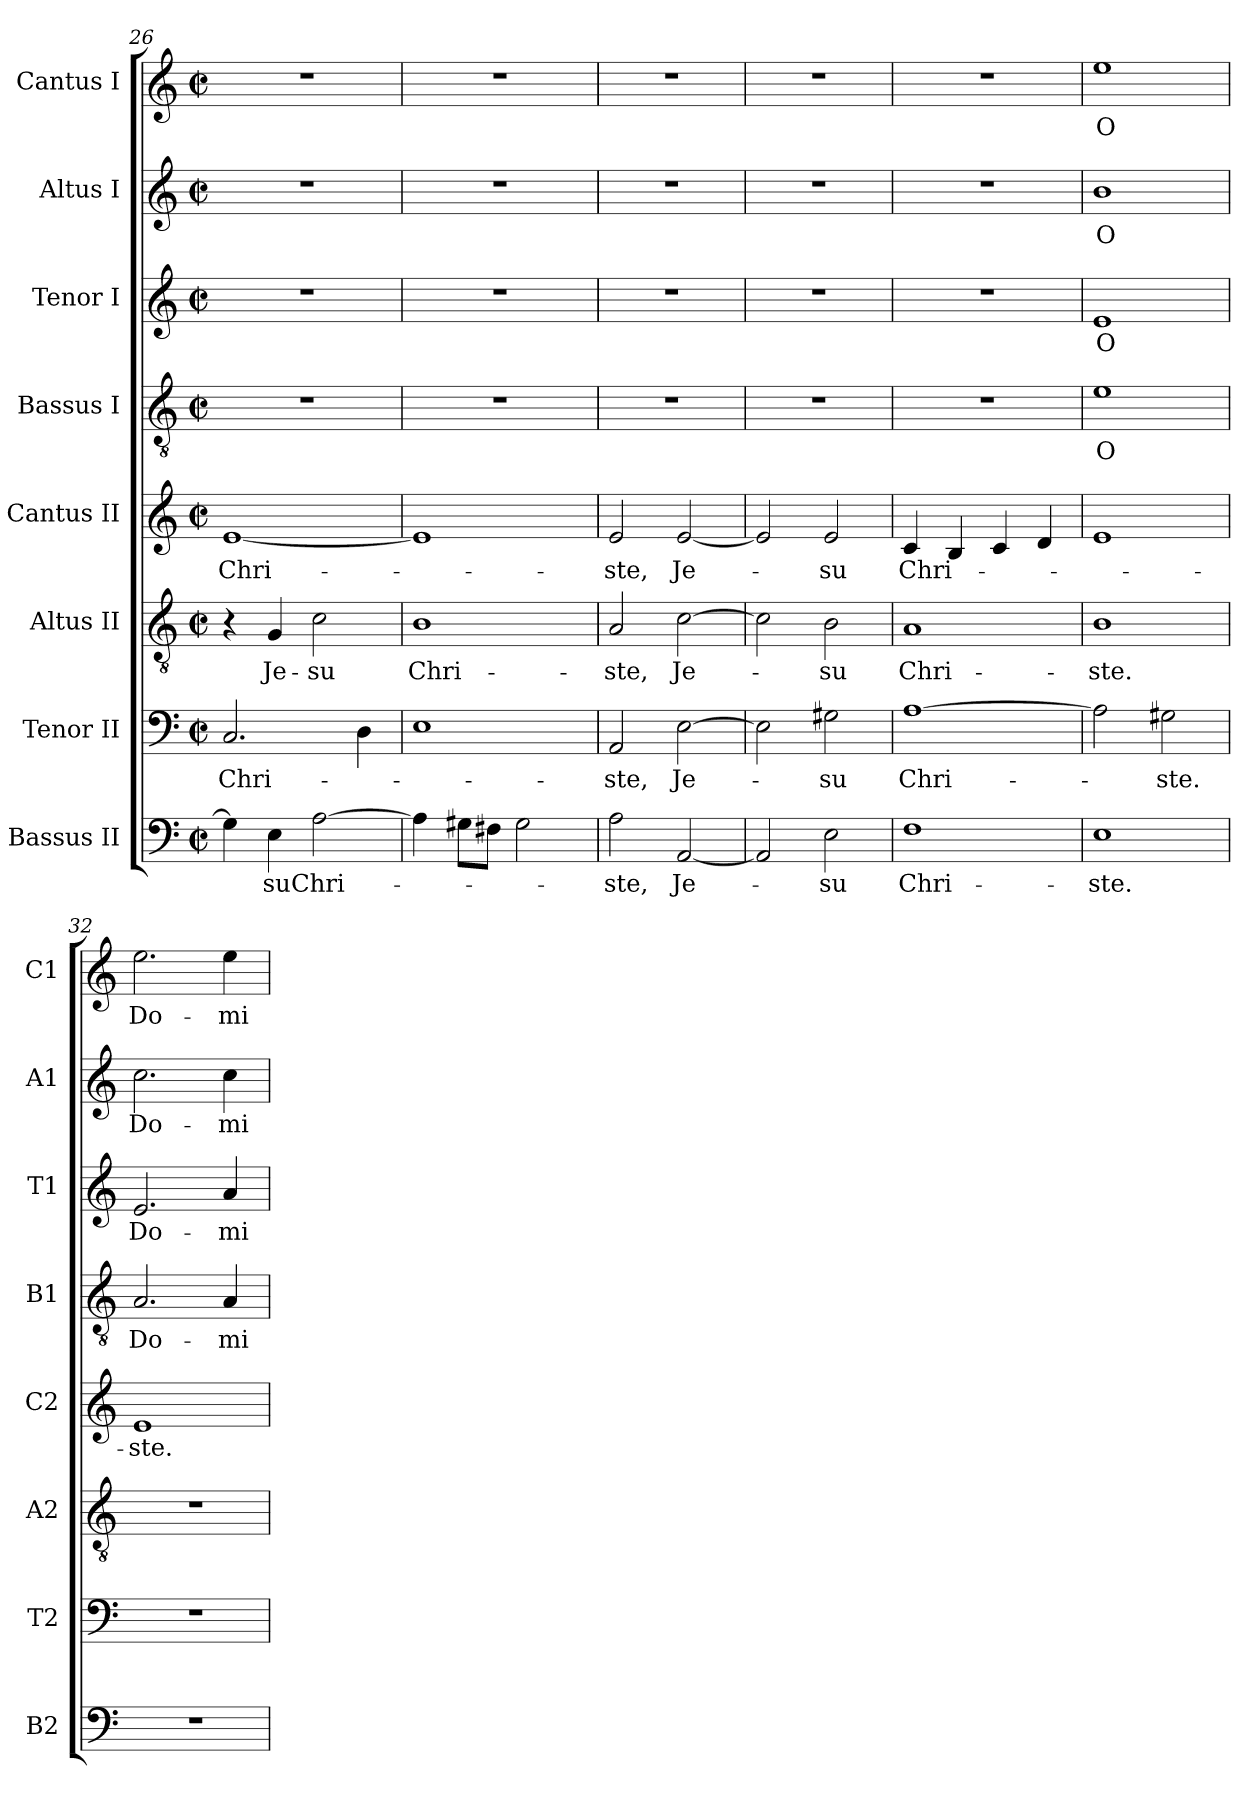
**kern	**text	**kern	**text	**kern	**text	**kern	**text	**kern	**text	**kern	**text	**kern	**text	**kern	**text
*part8	*part8	*part7	*part7	*part6	*part6	*part5	*part5	*part4	*part4	*part3	*part3	*part2	*part2	*part1	*part1
*staff8	*staff8	*staff7	*staff7	*staff6	*staff6	*staff5	*staff5	*staff4	*staff4	*staff3	*staff3	*staff2	*staff2	*staff1	*staff1
*I"Bassus II	*	*I"Tenor II	*	*I"Altus II	*	*I"Cantus II	*	*I"Bassus I	*	*I"Tenor I	*	*I"Altus I	*	*I"Cantus I	*
*I'B2	*	*I'T2	*	*I'A2	*	*I'C2	*	*I'B1	*	*I'T1	*	*I'A1	*	*I'C1	*
*clefF4	*	*clefF4	*	*clefGv2	*	*clefG2	*	*clefGv2	*	*clefG2	*	*clefG2	*	*clefG2	*
*k[]	*	*k[]	*	*k[]	*	*k[]	*	*k[]	*	*k[]	*	*k[]	*	*k[]	*
*C:	*	*C:	*	*C:	*	*C:	*	*C:	*	*C:	*	*C:	*	*C:	*
*M2/2	*	*M2/2	*	*M2/2	*	*M2/2	*	*M2/2	*	*M2/2	*	*M2/2	*	*M2/2	*
*met(c|)	*	*met(c|)	*	*met(c|)	*	*met(c|)	*	*met(c|)	*	*met(c|)	*	*met(c|)	*	*met(c|)	*
=26	=26	=26	=26	=26	=26	=26	=26	=26	=26	=26	=26	=26	=26	=26	=26
!	!	!	!LO:LY:b	!	!	!	!	!	!	!	!	!	!	!	!
!	!	!	!	!	!	!	!LO:LY:b	!	!	!	!	!	!	!	!
4G\]	.	2.C/	Chri-	4r	.	[1e	Chri-	1r	.	1r	.	1r	.	1r	.
!	!LO:LY:b	!	!	!	!	!	!	!	!	!	!	!	!	!	!
!	!	!	!	!	!LO:LY:b	!	!	!	!	!	!	!	!	!	!
4E\	-su	.	.	4G/	Je-	.	.	.	.	.	.	.	.	.	.
!	!LO:LY:b	!	!	!	!	!	!	!	!	!	!	!	!	!	!
!	!	!	!	!	!LO:LY:b	!	!	!	!	!	!	!	!	!	!
[2A\	Chri-	.	.	2c\	-su	.	.	.	.	.	.	.	.	.	.
.	.	4D\	.	.	.	.	.	.	.	.	.	.	.	.	.
=27	=27	=27	=27	=27	=27	=27	=27	=27	=27	=27	=27	=27	=27	=27	=27
!	!	!	!	!	!LO:LY:b	!	!	!	!	!	!	!	!	!	!
4A\]	.	1E	.	1B	Chri-	1e]	.	1r	.	1r	.	1r	.	1r	.
8G#X\L	.	.	.	.	.	.	.	.	.	.	.	.	.	.	.
8F#X\J	.	.	.	.	.	.	.	.	.	.	.	.	.	.	.
2G#\	.	.	.	.	.	.	.	.	.	.	.	.	.	.	.
=28	=28	=28	=28	=28	=28	=28	=28	=28	=28	=28	=28	=28	=28	=28	=28
!	!LO:LY:b	!	!	!	!	!	!	!	!	!	!	!	!	!	!
!	!	!	!LO:LY:b	!	!	!	!	!	!	!	!	!	!	!	!
!	!	!	!	!	!LO:LY:b	!	!	!	!	!	!	!	!	!	!
!	!	!	!	!	!	!	!LO:LY:b	!	!	!	!	!	!	!	!
2A\	-ste,	2AA/	-ste,	2A/	-ste,	2e/	-ste,	1r	.	1r	.	1r	.	1r	.
!	!LO:LY:b	!	!	!	!	!	!	!	!	!	!	!	!	!	!
!	!	!	!LO:LY:b	!	!	!	!	!	!	!	!	!	!	!	!
!	!	!	!	!	!LO:LY:b	!	!	!	!	!	!	!	!	!	!
!	!	!	!	!	!	!	!LO:LY:b	!	!	!	!	!	!	!	!
[2AA/	Je-	[2E\	Je-	[2c\	Je-	[2e/	Je-	.	.	.	.	.	.	.	.
=29	=29	=29	=29	=29	=29	=29	=29	=29	=29	=29	=29	=29	=29	=29	=29
2AA/]	.	2E\]	.	2c\]	.	2e/]	.	1r	.	1r	.	1r	.	1r	.
!	!LO:LY:b	!	!	!	!	!	!	!	!	!	!	!	!	!	!
!	!	!	!LO:LY:b	!	!	!	!	!	!	!	!	!	!	!	!
!	!	!	!	!	!LO:LY:b	!	!	!	!	!	!	!	!	!	!
!	!	!	!	!	!	!	!LO:LY:b	!	!	!	!	!	!	!	!
2E\	-su	2G#X\	-su	2B\	-su	2e/	-su	.	.	.	.	.	.	.	.
=30	=30	=30	=30	=30	=30	=30	=30	=30	=30	=30	=30	=30	=30	=30	=30
!	!LO:LY:b	!	!	!	!	!	!	!	!	!	!	!	!	!	!
!	!	!	!LO:LY:b	!	!	!	!	!	!	!	!	!	!	!	!
!	!	!	!	!	!LO:LY:b	!	!	!	!	!	!	!	!	!	!
!	!	!	!	!	!	!	!LO:LY:b	!	!	!	!	!	!	!	!
1F	Chri-	[1A	Chri-	1A	Chri-	4c/	Chri-	1r	.	1r	.	1r	.	1r	.
.	.	.	.	.	.	4B/	.	.	.	.	.	.	.	.	.
.	.	.	.	.	.	4c/	.	.	.	.	.	.	.	.	.
.	.	.	.	.	.	4d/	.	.	.	.	.	.	.	.	.
=31	=31	=31	=31	=31	=31	=31	=31	=31	=31	=31	=31	=31	=31	=31	=31
!	!LO:LY:b	!	!	!	!	!	!	!	!	!	!	!	!	!	!
!	!	!	!	!	!LO:LY:b	!	!	!	!	!	!	!	!	!	!
!	!	!	!	!	!	!	!	!	!LO:LY:b	!	!	!	!	!	!
!	!	!	!	!	!	!	!	!	!	!	!LO:LY:b	!	!	!	!
!	!	!	!	!	!	!	!	!	!	!	!	!	!LO:LY:b	!	!
!	!	!	!	!	!	!	!	!	!	!	!	!	!	!	!LO:LY:b
1E	-ste.	2A\]	.	1B	-ste.	1e	.	1e	O	1e	O	1b	O	1ee	O
!	!	!	!LO:LY:b	!	!	!	!	!	!	!	!	!	!	!	!
.	.	2G#X\	-ste.	.	.	.	.	.	.	.	.	.	.	.	.
!!LO:LB:g=z
=32	=32	=32	=32	=32	=32	=32	=32	=32	=32	=32	=32	=32	=32	=32	=32
!	!	!	!	!	!	!	!LO:LY:b	!	!	!	!	!	!	!	!
!	!	!	!	!	!	!	!	!	!LO:LY:b	!	!	!	!	!	!
!	!	!	!	!	!	!	!	!	!	!	!LO:LY:b	!	!	!	!
!	!	!	!	!	!	!	!	!	!	!	!	!	!LO:LY:b	!	!
!	!	!	!	!	!	!	!	!	!	!	!	!	!	!	!LO:LY:b
1r	.	1r	.	1r	.	1e	-ste.	2.A/	Do-	2.e/	Do-	2.cc\	Do-	2.ee\	Do-
!	!	!	!	!	!	!	!	!	!LO:LY:b	!	!	!	!	!	!
!	!	!	!	!	!	!	!	!	!	!	!LO:LY:b	!	!	!	!
!	!	!	!	!	!	!	!	!	!	!	!	!	!LO:LY:b	!	!
!	!	!	!	!	!	!	!	!	!	!	!	!	!	!	!LO:LY:b
.	.	.	.	.	.	.	.	4A/	-mi-	4a/	-mi-	4cc\	-mi-	4ee\	-mi-
=	=	=	=	=	=	=	=	=	=	=	=	=	=	=	=
*-	*-	*-	*-	*-	*-	*-	*-	*-	*-	*-	*-	*-	*-	*-	*-
